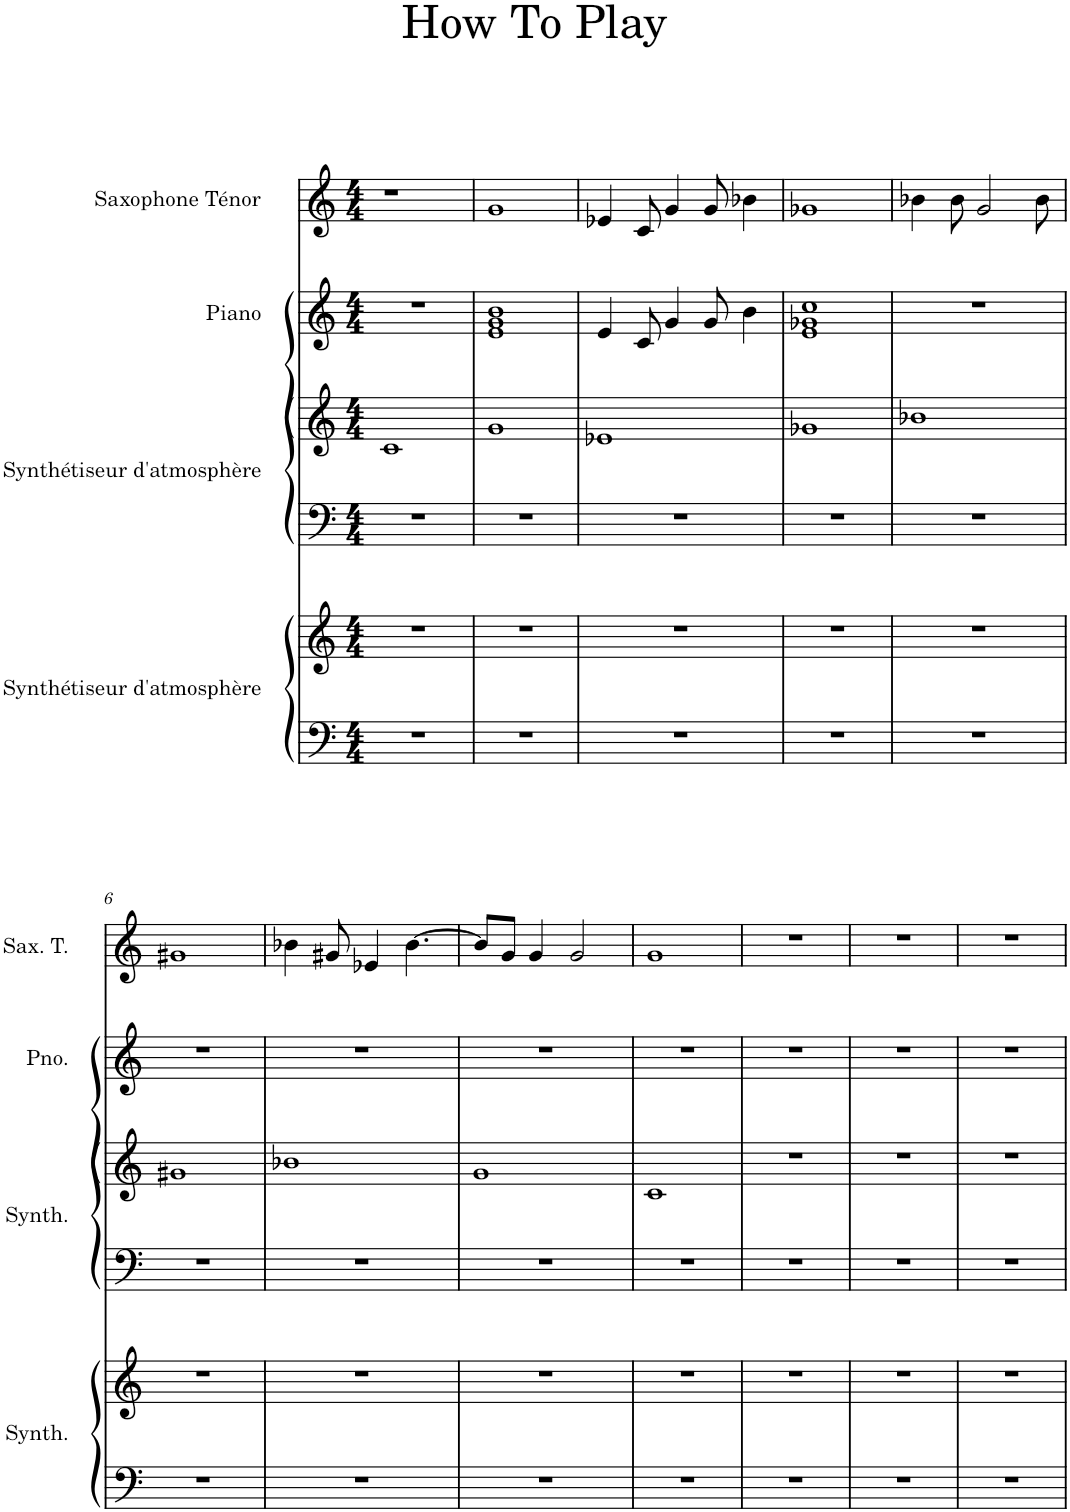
**kern	**kern	**kern	**kern	**kern	**kern
*part4	*part4	*part3	*part3	*part2	*part1
*staff6	*staff5	*staff4	*staff3	*staff2	*staff1
*I"Synthétiseur d'atmosphère	*	*I"Synthétiseur d'atmosphère	*	*I"Piano	*I"Saxophone Ténor
*I'Synth.	*	*I'Synth.	*	*I'Pno.	*I'Sax. T.
*clefF4	*clefG2	*clefF4	*clefG2	*clefG2	*clefG2
*	*	*	*	*	*Trd8c14
*k[]	*k[]	*k[]	*k[]	*k[]	*k[]
*M4/4	*M4/4	*M4/4	*M4/4	*M4/4	*M4/4
=1	=1	=1	=1	=1	=1
1r	1r	1r	1c	1r	1r
=2	=2	=2	=2	=2	=2
1r	1r	1r	1g	1e 1g 1b	1g
=3	=3	=3	=3	=3	=3
1r	1r	1r	1e-X	4e/	4e-X/
.	.	.	.	8c/	8c/
.	.	.	.	4g/	4g/
.	.	.	.	8g/	8g/
.	.	.	.	4b\	4b-X\
=4	=4	=4	=4	=4	=4
1r	1r	1r	1g-X	1e 1g-X 1cc	1g-X
=5	=5	=5	=5	=5	=5
1r	1r	1r	1b-X	1r	4b-X\
.	.	.	.	.	8b-\
.	.	.	.	.	2g/
.	.	.	.	.	8b-\
!!LO:LB:g=z
=6	=6	=6	=6	=6	=6
1r	1r	1r	1g#X	1r	1g#X
=7	=7	=7	=7	=7	=7
1r	1r	1r	1b-X	1r	4b-X\
.	.	.	.	.	8g#X/
.	.	.	.	.	4e-X/
.	.	.	.	.	[4.b-\
=8	=8	=8	=8	=8	=8
1r	1r	1r	1g	1r	8b-/L]
.	.	.	.	.	8g/J
.	.	.	.	.	4g/
.	.	.	.	.	2g/
=9	=9	=9	=9	=9	=9
1r	1r	1r	1c	1r	1g
=10	=10	=10	=10	=10	=10
1r	1r	1r	1r	1r	1r
=11	=11	=11	=11	=11	=11
1r	1r	1r	1r	1r	1r
=12	=12	=12	=12	=12	=12
1r	1r	1r	1r	1r	1r
=	=	=	=	=	=
*-	*-	*-	*-	*-	*-
